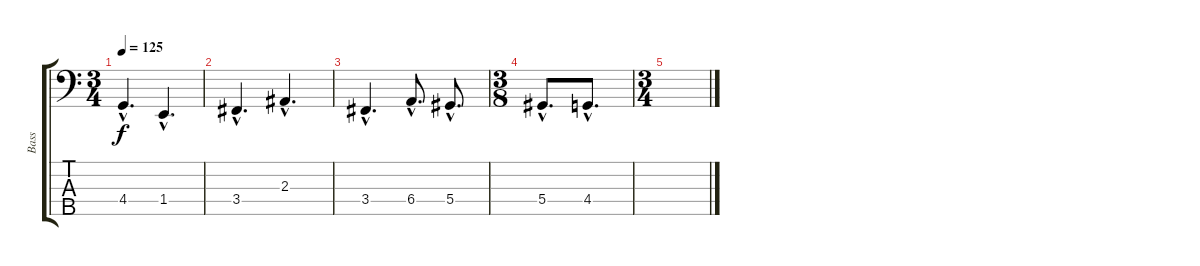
\track ("Bass" "Bass") {instrument electricbasspick}
\staff {score tabs}
\tuning (Gb2 Db2 Ab1 Eb1 Bb0) {hide}
\ts (3 4)
\tempo 125
\clef f4
\ks c
4.4{hac}.4{d dy f} 1.4{hac}.4{d} |
3.4{hac}.4{d} 2.3{hac}.4{d} |
3.4{hac}.4{d} 6.4{hac}.8{d} 5.4{hac}.8{d} |
\ts (3 8)
5.4{hac}.8{d} 4.4{hac}.8{d} |
\ts (3 4)
